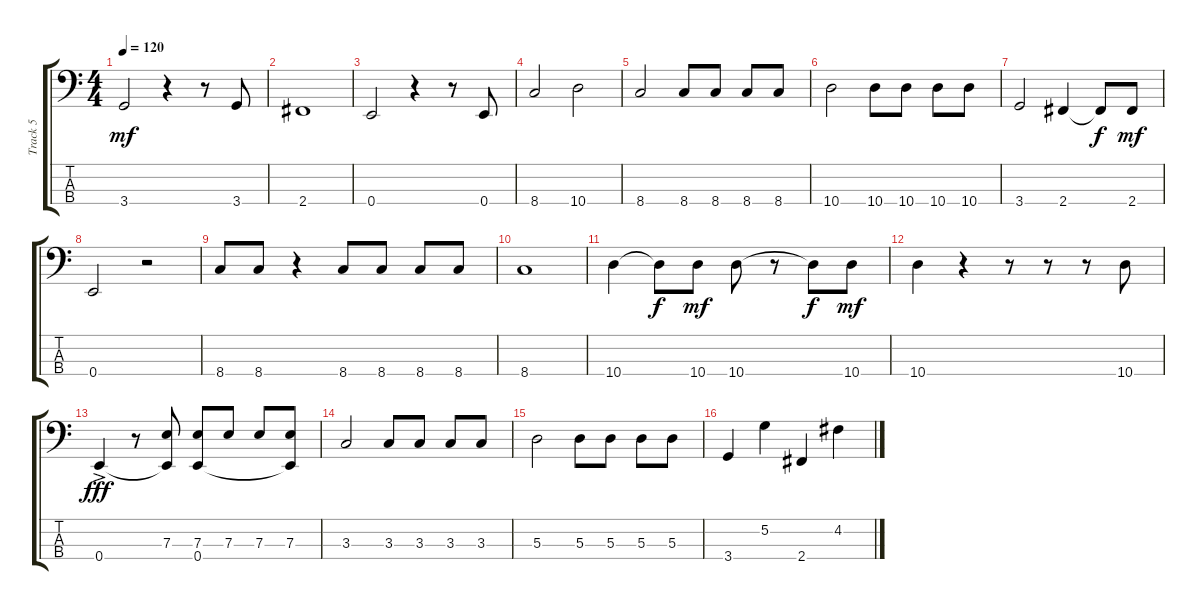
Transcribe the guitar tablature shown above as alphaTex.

\track ("Track 5" "Track 5") {instrument synthbass1}
\staff {score tabs}
\tuning (G2 D2 A1 E1) {hide}
\ts (4 4)
\tempo 120
\clef f4
\ks c
3.4.2{dy mf volume 16} r.4 r.8 3.4.8 |
2.4.1 |
0.4.2 r.4 r.8 0.4.8 |
8.4.2 10.4.2 |
8.4.2 8.4.8 8.4.8 8.4.8 8.4.8 |
10.4.2 10.4.8 10.4.8 10.4.8 10.4.8 |
3.4.2 2.4.4 2.4{t}.8{dy f} 2.4.8{dy mf} |
0.4.2 r.2 |
8.4.8 8.4.8 r.4 8.4.8 8.4.8 8.4.8 8.4.8 |
8.4.1 |
10.4.4 10.4{t}.8{dy f} 10.4.8{dy mf} 10.4.8 r.8 10.4{t}.8{dy f} 10.4.8{dy mf} |
10.4.4 r.4 r.8 r.8 r.8 10.4.8 |
0.4{ac}.4{dy fff volume 14} r.8 (7.3 0.4{t}).8 (7.3 0.4).8 7.3.8 7.3.8 (7.3 0.4{t}).8 |
3.3.2 3.3.8 3.3.8 3.3.8 3.3.8 |
5.3.2 5.3.8 5.3.8 5.3.8 5.3.8 |
3.4.4 5.2.4 2.4.4 4.2.4
